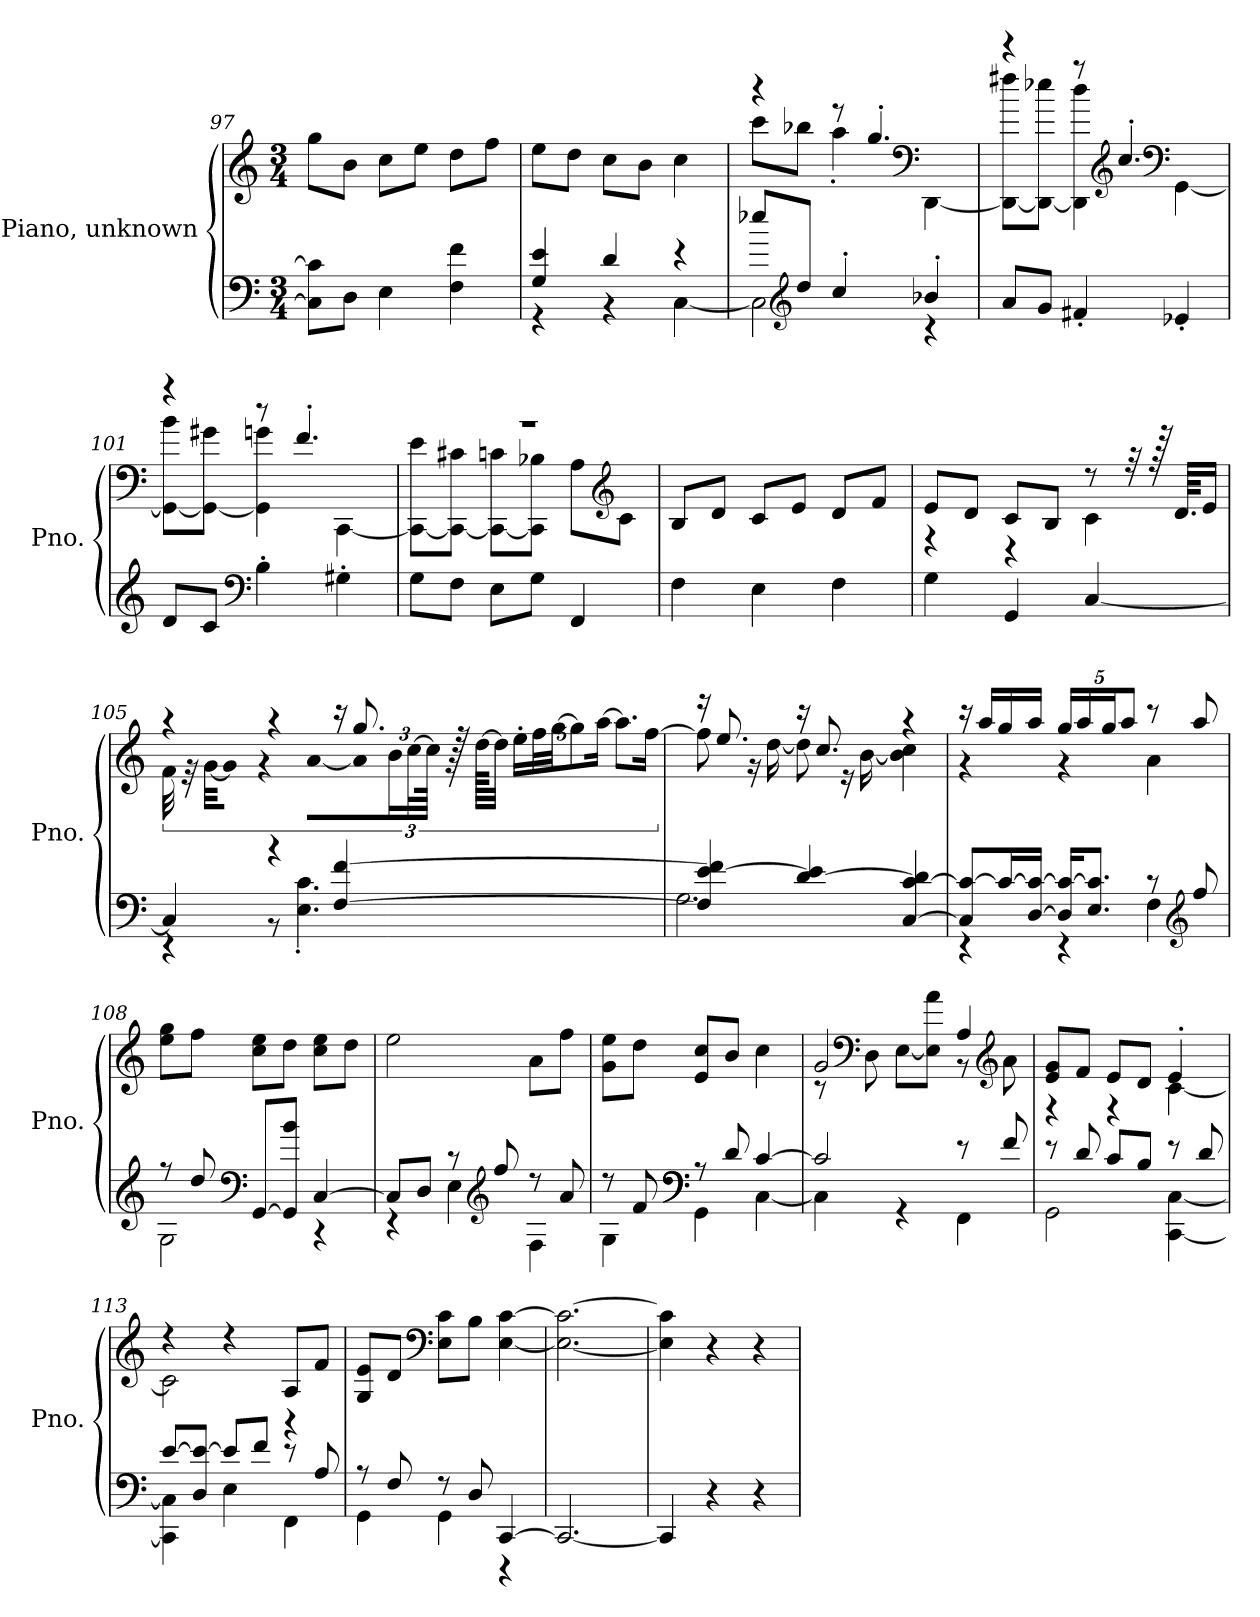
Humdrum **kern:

**kern	**kern
*part1	*part1
*staff2	*staff1
*I"Piano, unknown	*
*I'Pno.	*
*clefF4	*clefG2
*k[]	*k[]
*M3/4	*M3/4
=97	=97
8C\] 8c\]L	8gg\L
8D\J	8b\J
4E\	8cc\L
.	8ee\J
4F\ 4f\	8dd\L
.	8ff\J
!!LO:LB:g=z
=98	=98
*^	*
4G/ 4e/	4r	8ee\L
.	.	8dd\J
4d/	4r	8cc\L
.	.	8b\J
4r	[4C\	4cc\
=99	=99	=99
*	*	*^
8ee-X/L	2C\]	4r	8ccc\L
*clefG2	*	*	*
8dd/J	.	.	8bb-X\J
4cc'/	.	8r	4aa'\
.	.	4.gg'/	.
*	*	*clefF4	*
4b-X'/	4r	.	[4DD\
*v	*v	*	*
=100	=100	=100
8a/L	4r	8DD\_ 8ff#X\L
8g/J	.	8DD\_ 8ee-X\J
4f#X'/	8r	4DD\] 4dd\
*	*clefG2	*
.	4.cc'/	.
*	*clefF4	*
4e-X'/	.	[4GG\
=101	=101	=101
8d/L	4r	8GG\_ 8b\L
8c/J	.	8GG\_ 8g#X\J
*clefF4	*	*
4B'\	8r	4GG\] 4gn\
.	4.f'/	.
4G#X'\	.	[4CC\
!!LO:LB:g=z	!!
=102	=102	=102
8G\L	2.r	8CC\_ 8e\L
8F\J	.	8CC\_ 8c#X\J
8E\L	.	8CC\_ 8cn\L
8G\J	.	8CC\] 8B-X\J
4FF/	.	8A\L
*	*clefG2	*
.	.	8c\J
*	*v	*v
=103	=103
4F\	8B/L
.	8d/J
4E\	8c/L
.	8e/J
4F\	8d/L
.	8f/J
=104	=104
*	*^
4G\	8e/L	4r
.	8d/J	.
4GG/	8c/L	4r
.	8B/J	.
[4C/	8r	4c\
.	32r	.
.	128r	.
.	64.d/KKLL	.
.	16e/JJ	.
!!LO:LB:g=z	!!
=105	=105	=105
*^	*	*
4C/]	4r	4r	48f\
.	.	.	48r
.	.	.	[48g\LLL
.	.	.	64g\JJJk]
.	.	.	128r
.	.	.	[128a\KKLLL
.	.	.	32a\J]
*	*	*	*Xbrackettup
.	.	.	24b\
.	.	.	[48cc\L
.	.	.	64cc\JJJk]
.	.	.	128r
.	.	.	[128dd\KKLLL
.	.	.	32dd\JJJ]
4r	8r	4r	20ee'\LL
.	.	.	40ff\L
.	.	.	[40gg\JJ
.	.	.	10gg\]
.	4.E\' 4.c\'	.	.
.	.	.	[20aa\Jk
[4F/ [4f/	.	16r	8.aa\L]
.	.	8.gg/	.
.	.	.	[16ff\Jk
=106	=106	=106	=106
4F/] [4e/ 4f/]	2.G\	16r	8ff\]
.	.	8.ee/	.
.	.	.	16r
.	.	.	[16dd\
[4d/ 4e/]	.	16r	8dd\]
.	.	8.cc/	.
.	.	.	16r
.	.	.	[16b\
[4C/ [4c/ 4d/]	.	4r	4b\] 4cc\
!!LO:PB:g=z	!!
=107	=107	=107	=107
8C/] 8c/_L	4r	16r	4r
.	.	16aa/LL	.
16c/L_	.	16gg/	.
[16D/ 16c/_JJ	.	16aa/JJ	.
16D/] 16c/_KL	4r	20gg/LL	4r
.	.	20aa/	.
8.E/ 8.c/]J	.	.	.
.	.	20gg/J	.
.	.	10aa/J	.
8r	4F\	8r	4a\
*clefG2	*	*	*
8ff/	.	8aa/	.
*	*	*v	*v
=108	=108	=108
8r	2G\	8ee\ 8gg\L
8dd/	.	8ff\J
*clefF4	*	*
[8GG/L	.	8cc\ 8ee\L
8GG/] 8b/J	.	8dd\J
[4C/	4r	8cc\ 8ee\L
.	.	8dd\J
=109	=109	=109
8C/L]	4r	2ee\
8D/J	.	.
8r	4E\	.
*clefG2	*	*
8ff/	.	.
8r	4F\	8a\L
8a/	.	8ff\J
=110	=110	=110
8r	4G\	8g\ 8ee\L
8f/	.	8dd\J
*clefF4	*	*
8r	4GG\	8e/ 8cc/L
8d/	.	8b/J
[4c/	[4C\	4cc\
!!LO:LB:g=z
=111	=111	=111
*	*	*^
2c/]	4C\]	2g/	8r
*	*	*clefF4	*
.	.	.	8D\
.	4r	.	[8E\L
.	.	.	8E\] 8a\J
8r	4FF\	4A/	8r
*	*	*clefG2	*
8f/	.	.	8a\
=112	=112	=112	=112
8r	2GG\	8e/ 8g/L	4r
8d/	.	8f/J	.
8c/L	.	8e/L	4r
8B/J	.	8d/J	.
8r	[4CC\ [4C\	4e'/	[4c\
8d/	.	.	.
=113	=113	=113	=113
[8e/L	4CC\] 4C\]	4r	2c\]
8D/ 8e/_J	.	.	.
8e/L]	4E\	4r	.
8f/J	.	.	.
8r	4FF\	8A/L	4r
8A/	.	8f/J	.
*	*	*v	*v
=114	=114	=114
8r	4GG\	8G/ 8e/L
8F/	.	8d/J
*	*	*clefF4
8r	4GG\	8E\ 8c\L
8D/	.	8B\J
[4CC/	4r	[4E\ [4c\
*v	*v	*
=115	=115
2.CC/_	2.E\_ 2.c\_
=116	=116
4CC/]	4E\] 4c\]
4r	4r
4r	4r
=	=
*-	*-
